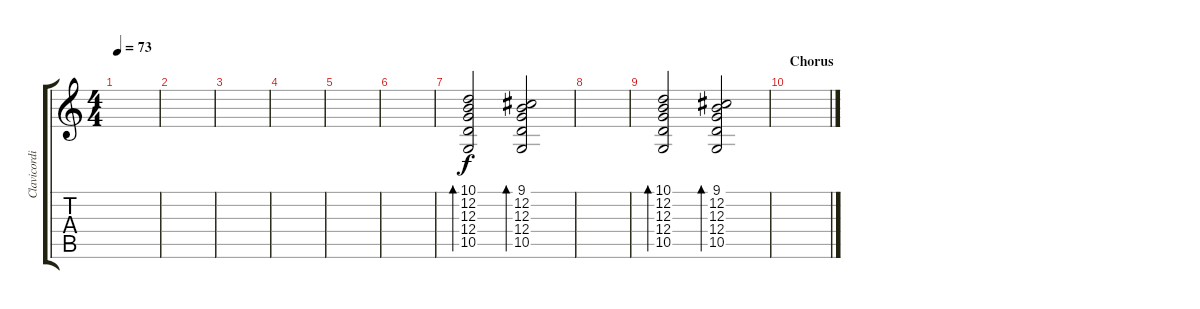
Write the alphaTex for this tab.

\track ("Clavicordio" "Clavicordi") {instrument harpsichord}
\staff {score tabs}
\tuning (E4 B3 G3 D3 A2 E2) {hide}
\ts (4 4)
\tempo 73
\clef g2
\ks c
|
|
|
|
|
|
(10.1 12.2 12.3 12.4 10.5).2{bd 60} (9.1 12.2 12.3 12.4 10.5).2{bd 120} |
|
(10.1 12.2 12.3 12.4 10.5).2{bd 60} (9.1 12.2 12.3 12.4 10.5).2{bd 120} |
\section ("" "Chorus")
